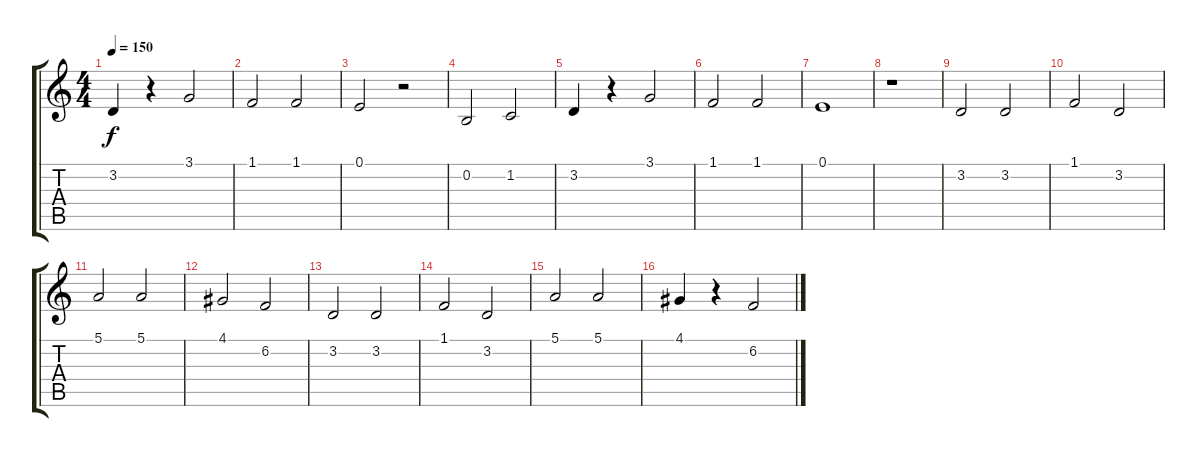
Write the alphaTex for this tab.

\track "" {instrument lead6voice}
\staff {score tabs}
\tuning (E4 B3 G3 D3 A2 E2) {hide}
\ts (4 4)
\tempo 150
\clef g2
\ks c
3.2.4{dy f} r.4 3.1.2 |
1.1.2 1.1.2 |
0.1.2 r.2 |
0.2.2 1.2.2 |
3.2.4 r.4 3.1.2 |
1.1.2 1.1.2 |
0.1.1 |
r.1 |
3.2.2 3.2.2 |
1.1.2 3.2.2 |
5.1.2 5.1.2 |
4.1.2 6.2.2 |
3.2.2 3.2.2 |
1.1.2 3.2.2 |
5.1.2 5.1.2 |
4.1.4 r.4 6.2.2
